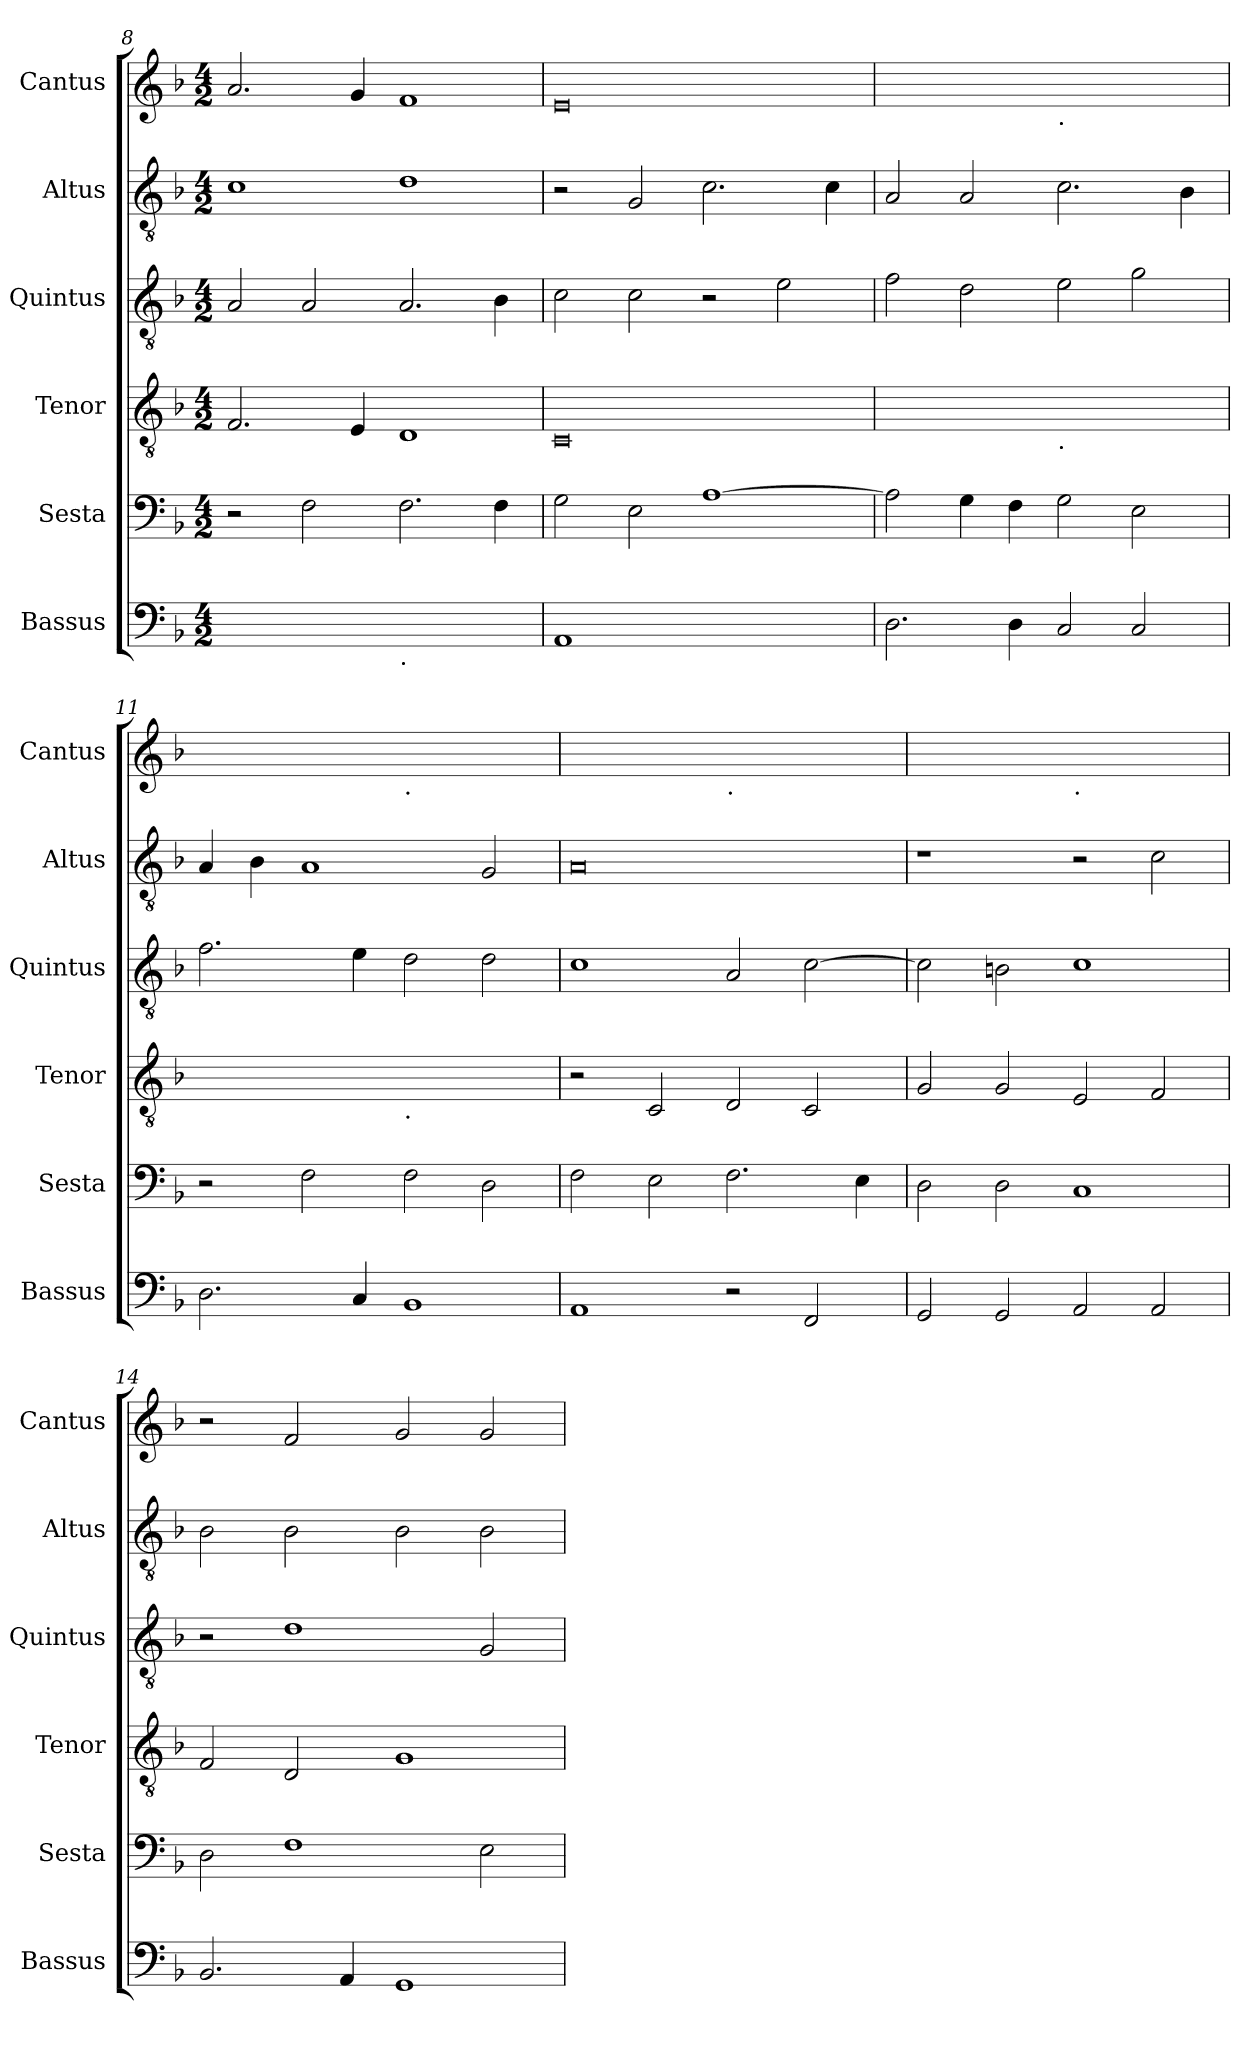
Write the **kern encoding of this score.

**kern	**kern	**kern	**kern	**kern	**kern
*part6	*part5	*part4	*part3	*part2	*part1
*staff6	*staff5	*staff4	*staff3	*staff2	*staff1
*I"Bassus	*I"Sesta	*I"Tenor	*I"Quintus	*I"Altus	*I"Cantus
*I'Bassus	*I'Sesta	*I'Tenor	*I'Quintus	*I'Altus	*I'Cantus
*clefF4	*clefF4	*clefGv2	*clefGv2	*clefGv2	*clefG2
*k[b-]	*k[b-]	*k[b-]	*k[b-]	*k[b-]	*k[b-]
*F:	*F:	*F:	*F:	*F:	*F:
*M4/2	*M4/2	*M4/2	*M4/2	*M4/2	*M4/2
=8	=8	=8	=8	=8	=8
*^	*	*	*	*	*
0ryy	1ryy	2r	2.F/	2A/	1c	2.a/
.	.	2F\	.	2A/	.	.
.	.	.	4E/	.	.	4g/
!	!LO:TX:b:t=.	!	!	!	!	!
.	1ryy	2.F\	1D	2.A/	1d	1f
.	.	4F\	.	4B-\	.	.
*v	*v	*	*	*	*	*
=9	=9	=9	=9	=9	=9
1AA	2G\	0C	2c\	2r	0e
.	2E\	.	2c\	2G/	.
1ryy	[1A	.	2r	2.c\	.
.	.	.	2e\	.	.
.	.	.	.	4c\	.
=10	=10	=10	=10	=10	=10
*	*	*^	*	*	*^
2.D\	2A\]	0ryy	1ryy	2f\	2A/	0ryy	1ryy
.	4G\	.	.	2d\	2A/	.	.
4D\	4F\	.	.	.	.	.	.
!	!	!	!	!	!	!	!LO:TX:b:t=.
!	!	!	!LO:TX:b:t=.	!	!	!	!
2C/	2G\	.	1ryy	2e\	2.c\	.	1ryy
2C/	2E\	.	.	2g\	.	.	.
.	.	.	.	.	4B-\	.	.
=11	=11	=11	=11	=11	=11	=11	=11
2.D\	2r	0ryy	1ryy	2.f\	4A/	0ryy	1ryy
.	.	.	.	.	4B-\	.	.
.	2F\	.	.	.	1A	.	.
4C/	.	.	.	4e\	.	.	.
!	!	!	!	!	!	!	!LO:TX:b:t=.
!	!	!	!LO:TX:b:t=.	!	!	!	!
1BB-	2F\	.	1ryy	2d\	.	.	1ryy
.	2D\	.	.	2d\	2G/	.	.
*	*	*v	*v	*	*	*	*
=12	=12	=12	=12	=12	=12	=12
1AA	2F\	2r	1c	0A	0ryy	1ryy
.	2E\	2C/	.	.	.	.
!	!	!	!	!	!	!LO:TX:b:t=.
2r	2.F\	2D/	2A/	.	.	1ryy
2FF/	.	2C/	[2c\	.	.	.
.	4E\	.	.	.	.	.
=13	=13	=13	=13	=13	=13	=13
2GG/	2D\	2G/	2c\]	1r	0ryy	1ryy
2GG/	2D\	2G/	2Bn\	.	.	.
!	!	!	!	!	!	!LO:TX:b:t=.
2AA/	1C	2E/	1c	2r	.	1ryy
2AA/	.	2F/	.	2c\	.	.
*	*	*	*	*	*v	*v
=14	=14	=14	=14	=14	=14
2.BB-/	2D\	2F/	2r	2B-\	2r
.	1F	2D/	1d	2B-\	2f/
4AA/	.	.	.	.	.
1GG	.	1G	.	2B-\	2g/
.	2E\	.	2G/	2B-\	2g/
=	=	=	=	=	=
*-	*-	*-	*-	*-	*-
